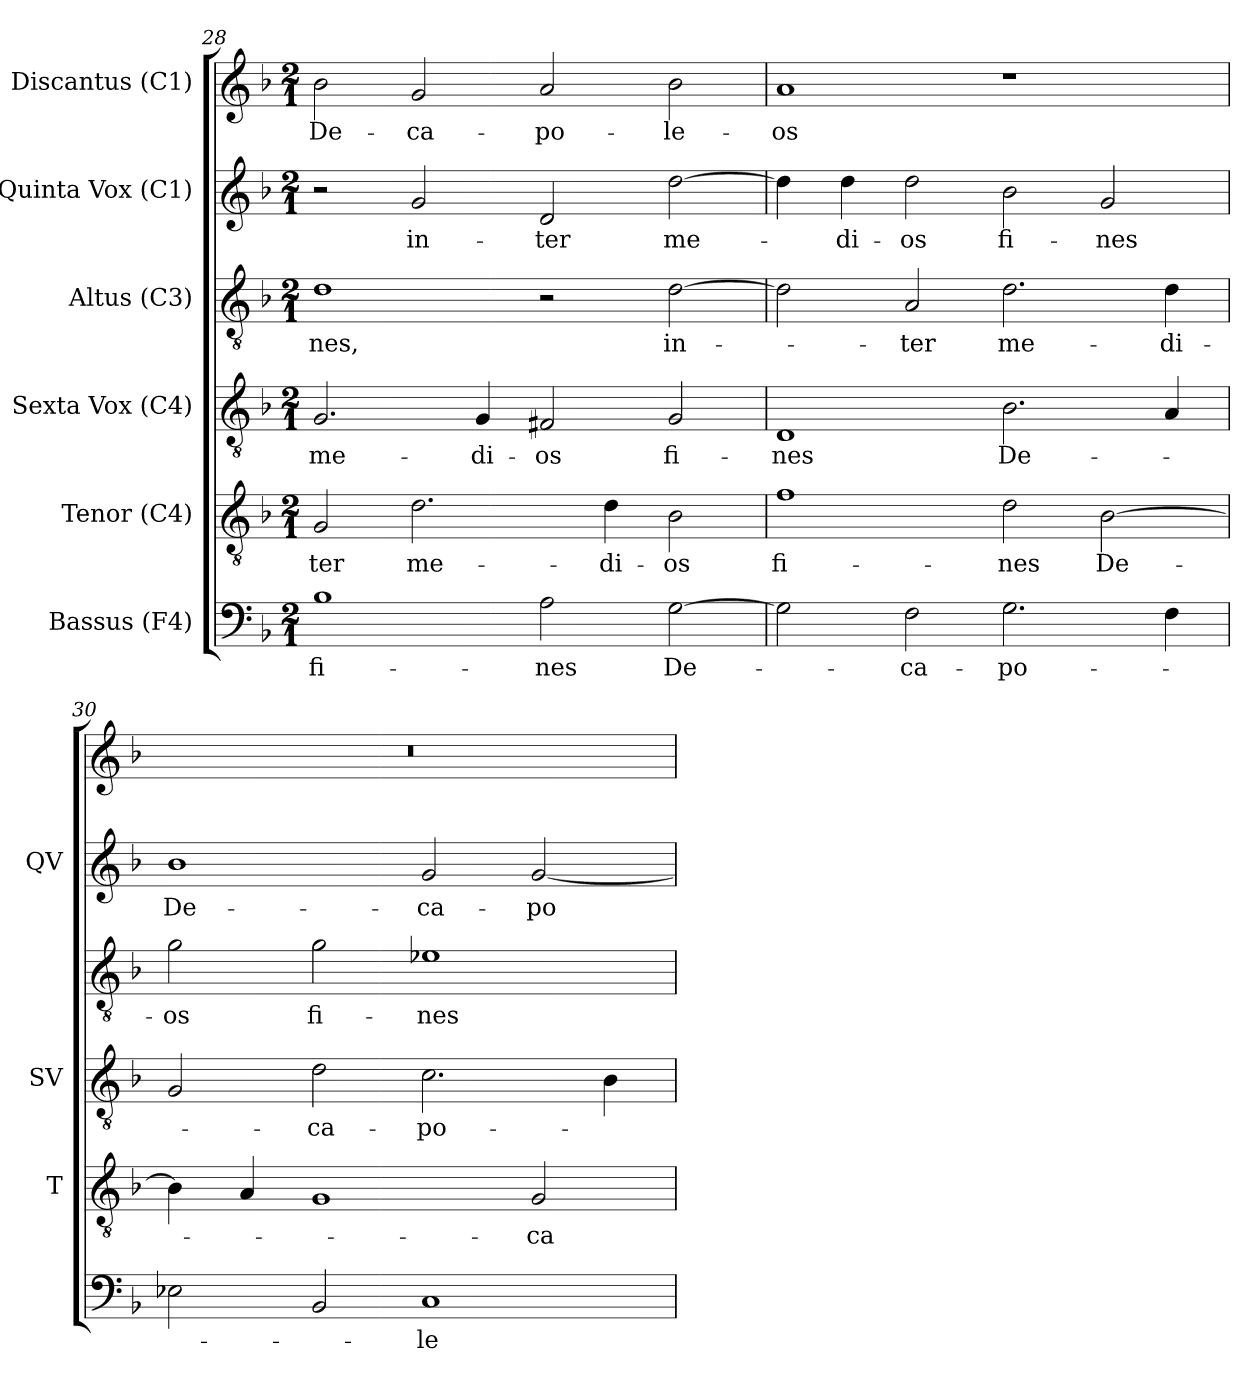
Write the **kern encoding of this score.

**kern	**text	**kern	**text	**kern	**text	**kern	**text	**kern	**text	**kern	**text
*part6	*part6	*part5	*part5	*part4	*part4	*part3	*part3	*part2	*part2	*part1	*part1
*staff6	*staff6	*staff5	*staff5	*staff4	*staff4	*staff3	*staff3	*staff2	*staff2	*staff1	*staff1
*I"Bassus (F4)	*	*I"Tenor (C4)	*	*I"Sexta Vox (C4)	*	*I"Altus (C3)	*	*I"Quinta Vox (C1)	*	*I"Discantus (C1)	*
*	*	*I'T	*	*I'SV	*	*	*	*I'QV	*	*	*
*clefF4	*	*clefGv2	*	*clefGv2	*	*clefGv2	*	*clefG2	*	*clefG2	*
*	*	*	*	*	*	*ITrd7c12	*	*	*	*	*
*k[b-]	*	*k[b-]	*	*k[b-]	*	*k[b-]	*	*k[b-]	*	*k[b-]	*
*F:	*	*F:	*	*F:	*	*F:	*	*F:	*	*F:	*
*M2/1	*	*M2/1	*	*M2/1	*	*M2/1	*	*M2/1	*	*M2/1	*
=28	=28	=28	=28	=28	=28	=28	=28	=28	=28	=28	=28
!	!LO:LY:b:color=#000000	!	!	!	!	!	!	!	!	!	!
!	!	!	!LO:LY:b:color=#000000	!	!	!	!	!	!	!	!
!	!	!	!	!	!LO:LY:b:color=#000000	!	!	!	!	!	!
!	!	!	!	!	!	!	!LO:LY:b:color=#000000	!	!	!	!
!	!	!	!	!	!	!	!	!	!	!	!LO:LY:b:color=#000000
1B-i	fi-	2Gi/	-ter	2.Gi/	me-	1Di	-nes,	2r	.	2b-i\	De-
!	!	!	!LO:LY:b:color=#000000	!	!	!	!	!	!	!	!
!	!	!	!	!	!	!	!	!	!LO:LY:b:color=#000000	!	!
!	!	!	!	!	!	!	!	!	!	!	!LO:LY:b:color=#000000
.	.	2.di\	me-	.	.	.	.	2gi/	in-	2gi/	-ca-
!	!	!	!	!	!LO:LY:b:color=#000000	!	!	!	!	!	!
.	.	.	.	4Gi/	-di-	.	.	.	.	.	.
!	!LO:LY:b:color=#000000	!	!	!	!	!	!	!	!	!	!
!	!	!	!	!	!LO:LY:b:color=#000000	!	!	!	!	!	!
!	!	!	!	!	!	!	!	!	!LO:LY:b:color=#000000	!	!
!	!	!	!	!	!	!	!	!	!	!	!LO:LY:b:color=#000000
2Ai\	-nes	.	.	2F#Xi/	-os	2r	.	2di/	-ter	2ai/	-po-
!	!	!	!LO:LY:b:color=#000000	!	!	!	!	!	!	!	!
.	.	4di\	-di-	.	.	.	.	.	.	.	.
!	!LO:LY:b:color=#000000	!	!	!	!	!	!	!	!	!	!
!	!	!	!LO:LY:b:color=#000000	!	!	!	!	!	!	!	!
!	!	!	!	!	!LO:LY:b:color=#000000	!	!	!	!	!	!
!	!	!	!	!	!	!	!LO:LY:b:color=#000000	!	!	!	!
!	!	!	!	!	!	!	!	!	!LO:LY:b:color=#000000	!	!
!	!	!	!	!	!	!	!	!	!	!	!LO:LY:b:color=#000000
[2Gi\	De-	2B-i\	-os	2Gi/	fi-	[2Di\	in-	[2ddi\	me-	2b-i\	-le-
=29	=29	=29	=29	=29	=29	=29	=29	=29	=29	=29	=29
!	!	!	!LO:LY:b:color=#000000	!	!	!	!	!	!	!	!
!	!	!	!	!	!LO:LY:b:color=#000000	!	!	!	!	!	!
!	!	!	!	!	!	!	!	!	!	!	!LO:LY:b:color=#000000
2Gi\]	.	1fi	fi-	1Di	-nes	2Di\]	.	4ddi\]	.	1ai	-os
!	!	!	!	!	!	!	!	!	!LO:LY:b:color=#000000	!	!
.	.	.	.	.	.	.	.	4ddi\	-di-	.	.
!	!LO:LY:b:color=#000000	!	!	!	!	!	!	!	!	!	!
!	!	!	!	!	!	!	!LO:LY:b:color=#000000	!	!	!	!
!	!	!	!	!	!	!	!	!	!LO:LY:b:color=#000000	!	!
2Fi\	-ca-	.	.	.	.	2AAi/	-ter	2ddi\	-os	.	.
!	!LO:LY:b:color=#000000	!	!	!	!	!	!	!	!	!	!
!	!	!	!LO:LY:b:color=#000000	!	!	!	!	!	!	!	!
!	!	!	!	!	!LO:LY:b:color=#000000	!	!	!	!	!	!
!	!	!	!	!	!	!	!LO:LY:b:color=#000000	!	!	!	!
!	!	!	!	!	!	!	!	!	!LO:LY:b:color=#000000	!	!
2.Gi\	-po-	2di\	-nes	2.B-i\	De-	2.Di\	me-	2b-i\	fi-	1r	.
!	!	!	!LO:LY:b:color=#000000	!	!	!	!	!	!	!	!
!	!	!	!	!	!	!	!	!	!LO:LY:b:color=#000000	!	!
.	.	[2B-i\	De-	.	.	.	.	2gi/	-nes	.	.
!	!	!	!	!	!	!	!LO:LY:b:color=#000000	!	!	!	!
4Fi\	.	.	.	4Ai/	.	4Di\	-di-	.	.	.	.
!!LO:LB:g=z
=30	=30	=30	=30	=30	=30	=30	=30	=30	=30	=30	=30
!	!	!	!	!	!	!	!LO:LY:b:color=#000000	!	!	!	!
!	!	!	!	!	!	!	!	!	!LO:LY:b:color=#000000	!LO:N:vis=1	!
2E-Xi\	.	4B-i\]	.	2Gi/	.	2Gi\	-os	1b-i	De-	0r	.
.	.	4Ai/	.	.	.	.	.	.	.	.	.
!	!	!	!	!	!LO:LY:b:color=#000000	!	!	!	!	!	!
!	!	!	!	!	!	!	!LO:LY:b:color=#000000	!	!	!	!
2BB-i/	.	1Gi	.	2di\	-ca-	2Gi\	fi-	.	.	.	.
!	!LO:LY:b:color=#000000	!	!	!	!	!	!	!	!	!	!
!	!	!	!	!	!LO:LY:b:color=#000000	!	!	!	!	!	!
!	!	!	!	!	!	!	!LO:LY:b:color=#000000	!	!	!	!
!	!	!	!	!	!	!	!	!	!LO:LY:b:color=#000000	!	!
1Ci	-le-	.	.	2.ci\	-po-	1E-Xi	-nes	2gi/	-ca-	.	.
!	!	!	!LO:LY:b:color=#000000	!	!	!	!	!	!	!	!
!	!	!	!	!	!	!	!	!	!LO:LY:b:color=#000000	!	!
.	.	2Gi/	-ca-	.	.	.	.	[2gi/	-po-	.	.
.	.	.	.	4B-i\	.	.	.	.	.	.	.
=	=	=	=	=	=	=	=	=	=	=	=
*-	*-	*-	*-	*-	*-	*-	*-	*-	*-	*-	*-
